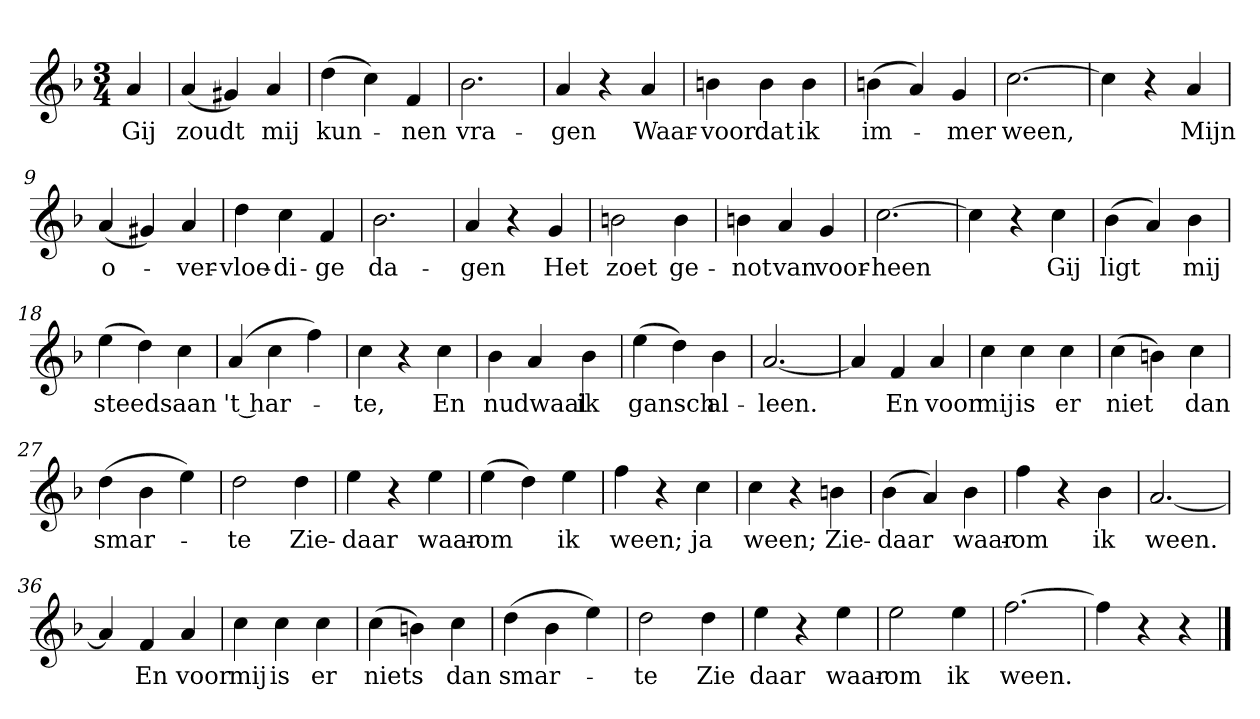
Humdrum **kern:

**kern	**text
*part1	*part1
*staff1	*staff1
*clefG2	*
*k[b-]	*
*F:	*
*M3/4	*
*MM120	*
=	=
4a	Gij
=1	=1
(4a	zoudt
4g#X)	.
4a	mij
=2	=2
(4dd	kun-
4cc)	.
4f	-nen
=3	=3
2.b-	vra-
=4	=4
4a	-gen
4r	.
4a	Waar-
=5	=5
4bn	-voor
4b	dat
4b	ik
=6	=6
(4bn	im-
4a)	.
4g	-mer
=7	=7
[2.cc	ween,
=8	=8
4cc]	.
4r	.
4a	Mijn
=9	=9
(4a	o-
4g#X)	.
4a	-ver-
=10	=10
4dd	-vloe-
4cc	-di-
4f	-ge
=11	=11
2.b-	da-
=12	=12
4a	-gen
4r	.
4g	Het
=13	=13
2bn	zoet
4b	ge-
=14	=14
4bn	-not
4a	van
4g	voor-
=15	=15
[2.cc	-heen
=16	=16
4cc]	.
4r	.
4cc	Gij
=17	=17
(4b-	ligt
4a)	.
4b-	mij
=18	=18
(4ee	steeds
4dd)	.
4cc	aan
=19	=19
(4a	't har-
4cc	.
4ff)	.
=20	=20
4cc	-te,
4r	.
4cc	En
=21	=21
4b-	nu
4a	dwaal
4b-	ik
=22	=22
(4ee	gansch
4dd)	.
4b-	al-
=23	=23
[2.a	-leen.
=24	=24
4a]	.
4f	En
4a	voor
=25	=25
4cc	mij
4cc	is
4cc	er
=26	=26
(4cc	niet
4bn)	.
4cc	dan
=27	=27
(4dd	smar-
4b-	.
4ee)	.
=28	=28
2dd	-te
4dd	Zie-
=29	=29
4ee	-daar
4r	.
4ee	waar-
=30	=30
(4ee	-om
4dd)	.
4ee	ik
=31	=31
4ff	ween;
4r	.
4cc	ja
=32	=32
4cc	ween;
4r	.
4bn	Zie-
=33	=33
(4b-	-daar
4a)	.
4b-	waar-
=34	=34
4ff	-om
4r	.
4b-	ik
=35	=35
[2.a	ween.
=36	=36
4a]	.
4f	En
4a	voor
=37	=37
4cc	mij
4cc	is
4cc	er
=38	=38
(4cc	niets
4bn)	.
4cc	dan
=39	=39
(4dd	smar-
4b-	.
4ee)	.
=40	=40
2dd	-te
4dd	Zie
=41	=41
4ee	daar
4r	.
4ee	waar-
=42	=42
2ee	-om
4ee	ik
=43	=43
[2.ff	ween.
=44	=44
4ff]	.
4r	.
4r	.
==	==
*-	*-
